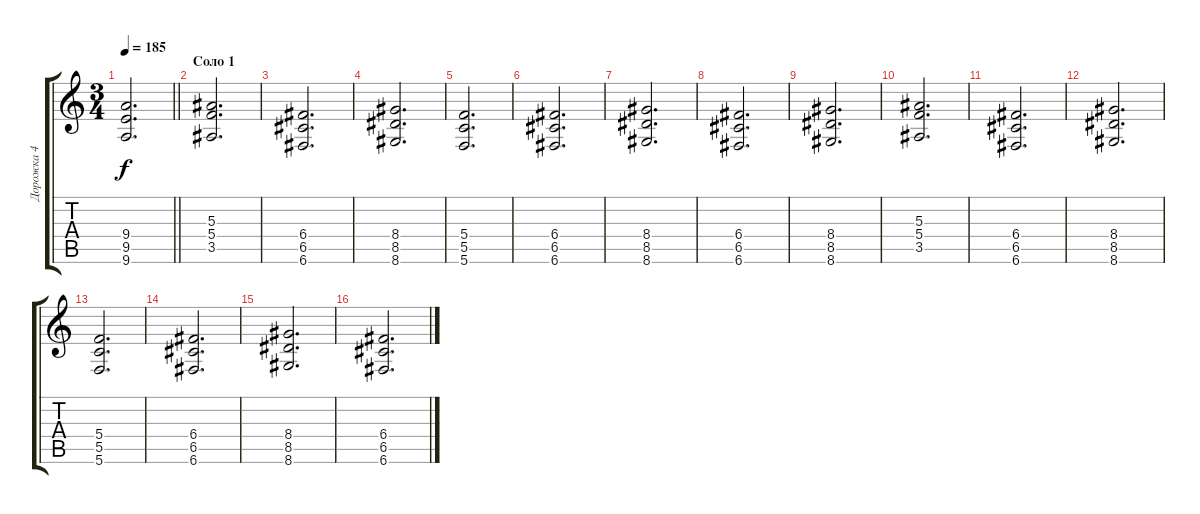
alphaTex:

\track ("Дорожка 4" "Дорожка 4") {instrument distortionguitar}
\staff {score tabs}
\tuning (D4 A3 F3 C3 G2 C2) {hide}
\ts (3 4)
\tempo 185
\clef g2
\barLineRight lightlight
\ks c
(9.4 9.5 9.6).2{d dy f} |
\section ("" "Соло 1")
(5.3 5.4 3.5).2{d} |
(6.4 6.5 6.6).2{d} |
(8.4 8.5 8.6).2{d} |
(5.4 5.5 5.6).2{d} |
(6.4 6.5 6.6).2{d} |
(8.4 8.5 8.6).2{d} |
(6.4 6.5 6.6).2{d} |
(8.4 8.5 8.6).2{d} |
(5.3 5.4 3.5).2{d} |
(6.4 6.5 6.6).2{d} |
(8.4 8.5 8.6).2{d} |
(5.4 5.5 5.6).2{d} |
(6.4 6.5 6.6).2{d} |
(8.4 8.5 8.6).2{d} |
(6.4 6.5 6.6).2{d}
